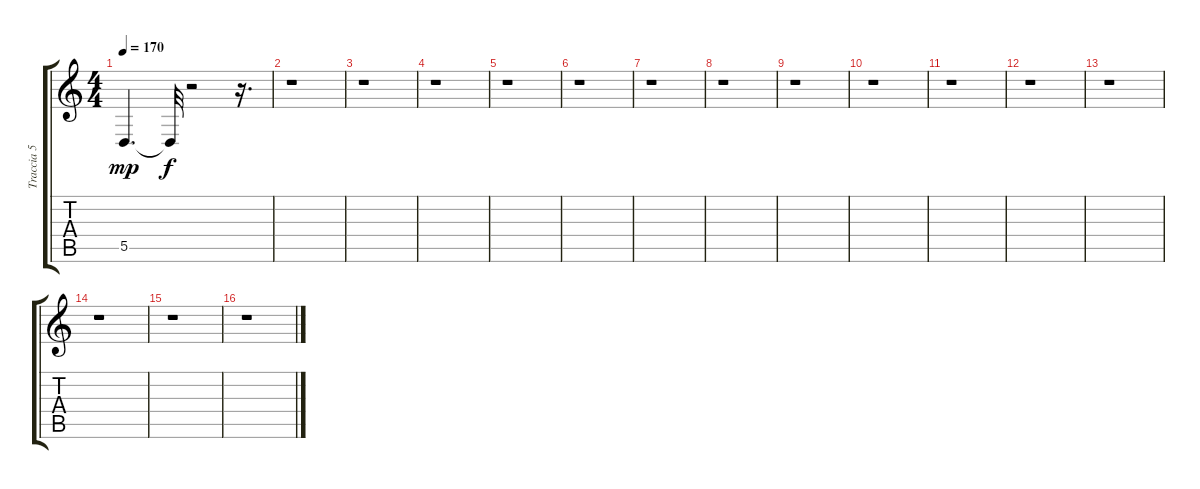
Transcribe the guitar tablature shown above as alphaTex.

\track ("Traccia 5" "Traccia 5") {instrument pad2warm}
\staff {score tabs}
\tuning (E4 B3 G3 D3 A2 E2) {hide}
\ts (4 4)
\tempo 170
\clef g2
\ks c
5.5.4{d dy mp} 5.5{t}.32{dy f} r.2 r.16{d} |
r.1 |
r.1 |
r.1 |
r.1 |
r.1 |
r.1 |
r.1 |
r.1 |
r.1 |
r.1 |
r.1 |
r.1 |
r.1 |
r.1 |
r.1
